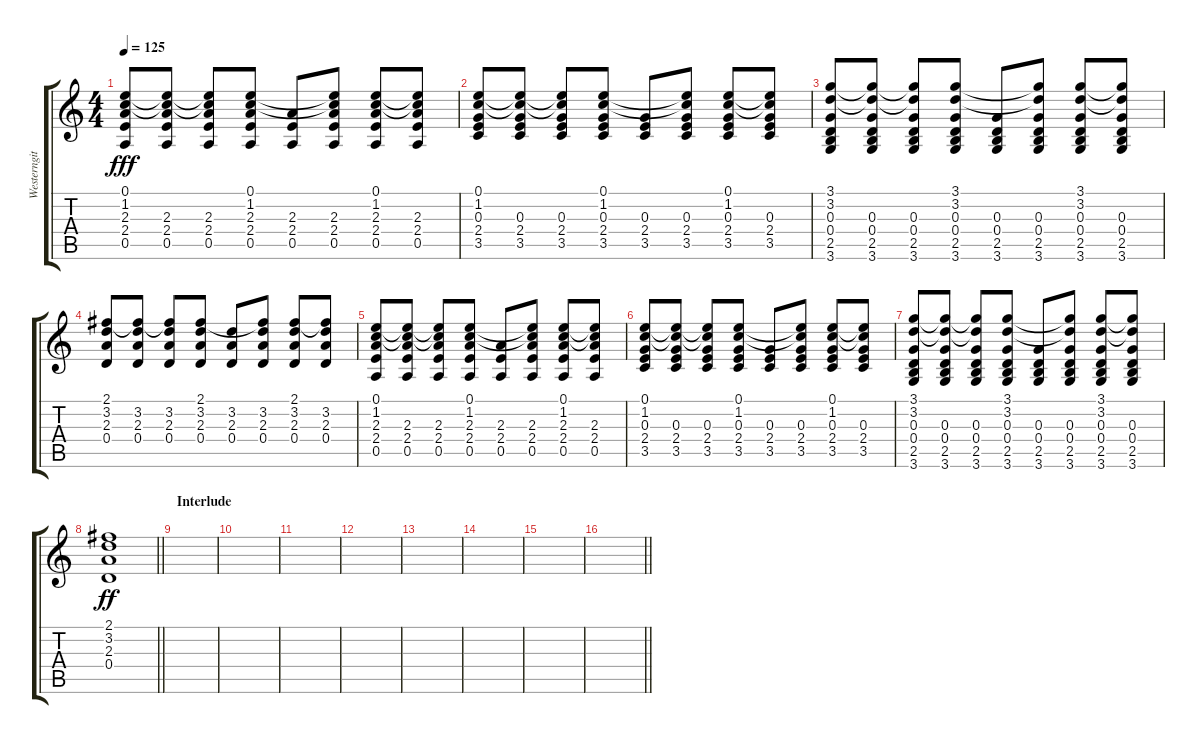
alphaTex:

\track ("Westerngitarre - Thomas" "Westerngit") {instrument acousticguitarsteel}
\staff {score tabs}
\tuning (E4 B3 G3 D3 A2 E2) {hide}
\ts (4 4)
\tempo 125
\clef g2
\ks c
(0.1 1.2 2.3 2.4 0.5).8{dy fff} (0.1{t} 1.2{t} 2.3 2.4 0.5).8 (0.1{t} 1.2{t} 2.3 2.4 0.5).8 (0.1 1.2 2.3 2.4 0.5).8 (2.3 2.4 0.5).8 (0.1{t} 1.2{t} 2.3 2.4 0.5).8 (0.1 1.2 2.3 2.4 0.5).8 (0.1{t} 1.2{t} 2.3 2.4 0.5).8 |
(0.1 1.2 0.3 2.4 3.5).8 (0.1{t} 1.2{t} 0.3 2.4 3.5).8 (0.1{t} 1.2{t} 0.3 2.4 3.5).8 (0.1 1.2 0.3 2.4 3.5).8 (0.3 2.4 3.5).8 (0.1{t} 1.2{t} 0.3 2.4 3.5).8 (0.1 1.2 0.3 2.4 3.5).8 (0.1{t} 1.2{t} 0.3 2.4 3.5).8 |
(3.1 3.2 0.3 0.4 2.5 3.6).8 (3.1{t} 3.2{t} 0.3 0.4 2.5 3.6).8 (3.1{t} 3.2{t} 0.3 0.4 2.5 3.6).8 (3.1 3.2 0.3 0.4 2.5 3.6).8 (0.3 0.4 2.5 3.6).8 (3.1{t} 3.2{t} 0.3 0.4 2.5 3.6).8 (3.1 3.2 0.3 0.4 2.5 3.6).8 (3.1{t} 3.2{t} 0.3 0.4 2.5 3.6).8 |
(2.1 3.2 2.3 0.4).8 (2.1{t} 3.2 2.3 0.4).8 (2.1{t} 3.2 2.3 0.4).8 (2.1 3.2 2.3 0.4).8 (3.2 2.3 0.4).8 (2.1{t} 3.2 2.3 0.4).8 (2.1 3.2 2.3 0.4).8 (2.1{t} 3.2 2.3 0.4).8 |
(0.1 1.2 2.3 2.4 0.5).8 (0.1{t} 1.2{t} 2.3 2.4 0.5).8 (0.1{t} 1.2{t} 2.3 2.4 0.5).8 (0.1 1.2 2.3 2.4 0.5).8 (2.3 2.4 0.5).8 (0.1{t} 1.2{t} 2.3 2.4 0.5).8 (0.1 1.2 2.3 2.4 0.5).8 (0.1{t} 1.2{t} 2.3 2.4 0.5).8 |
(0.1 1.2 0.3 2.4 3.5).8 (0.1{t} 1.2{t} 0.3 2.4 3.5).8 (0.1{t} 1.2{t} 0.3 2.4 3.5).8 (0.1 1.2 0.3 2.4 3.5).8 (0.3 2.4 3.5).8 (0.1{t} 1.2{t} 0.3 2.4 3.5).8 (0.1 1.2 0.3 2.4 3.5).8 (0.1{t} 1.2{t} 0.3 2.4 3.5).8 |
(3.1 3.2 0.3 0.4 2.5 3.6).8 (3.1{t} 3.2{t} 0.3 0.4 2.5 3.6).8 (3.1{t} 3.2{t} 0.3 0.4 2.5 3.6).8 (3.1 3.2 0.3 0.4 2.5 3.6).8 (0.3 0.4 2.5 3.6).8 (3.1{t} 3.2{t} 0.3 0.4 2.5 3.6).8 (3.1 3.2 0.3 0.4 2.5 3.6).8 (3.1{t} 3.2{t} 0.3 0.4 2.5 3.6).8 |
\barLineRight lightlight
(2.1 3.2 2.3 0.4).1{dy ff} |
\section ("" "Interlude")
|
|
|
|
|
|
|
\barLineRight lightlight
